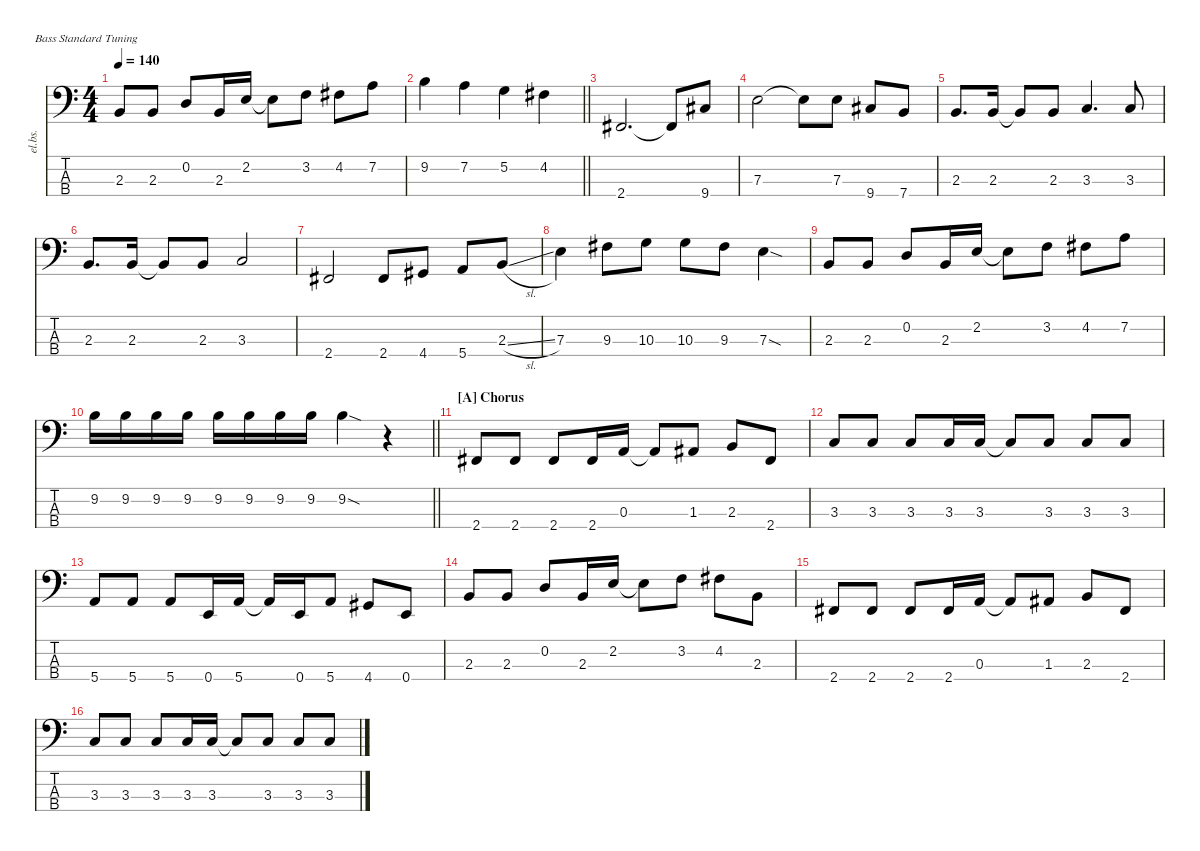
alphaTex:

\defaultSystemsLayout 4
\hideDynamics
\bracketExtendMode nobrackets
\track ("Electric Bass" "el.bs.") {mute instrument electricbassfinger}
\staff {score tabs}
\tuning (G2 D2 A1 E1)
\ts (4 4)
\tempo 140
\clef f4
\ks c
2.3.8{dy mf beam Up} 2.3.8{beam Up} 0.2.8{beam Up} 2.3.16{beam Up} 2.2.16{beam Up} 2.2{t}.8{beam Down} 3.2.8{beam Down} 4.2{acc #}.8{beam Down} 7.2.8{beam Down} |
\barLineRight lightlight
9.2.4{beam Down} 7.2.4{beam Down} 5.2.4{beam Down} 4.2{acc #}.4{beam Down} |
2.4{acc #}.2{d beam Up} 2.4{t acc #}.8{beam Up} 9.4{acc #}.8{beam Up} |
7.3.2{beam Down} 7.3{t}.8{beam Down} 7.3.8{beam Down} 9.4{acc #}.8{beam Up} 7.4.8{beam Up} |
2.3.8{d beam Up} 2.3.16{beam Up} 2.3{t}.8{beam Up} 2.3.8{beam Up} 3.3.4{d beam Up} 3.3.8{beam Up} |
2.3.8{d beam Up} 2.3.16{beam Up} 2.3{t}.8{beam Up} 2.3.8{beam Up} 3.3.2{beam Up} |
2.4{acc #}.2{beam Up} 2.4{acc #}.8{beam Up} 4.4{acc #}.8{beam Up} 5.4.8{beam Up} 2.3{sl}.8{beam Up} |
7.3.4{beam Down} 9.3{acc #}.8{beam Down} 10.3.8{beam Down} 10.3.8{beam Down} 9.3{acc #}.8{beam Down} 7.3{sod}.4{beam Down} |
2.3.8{beam Up} 2.3.8{beam Up} 0.2.8{beam Up} 2.3.16{beam Up} 2.2.16{beam Up} 2.2{t}.8{beam Down} 3.2.8{beam Down} 4.2{acc #}.8{beam Down} 7.2.8{beam Down} |
\barLineRight lightlight
9.2.16{beam Down} 9.2.16{beam Down} 9.2.16{beam Down} 9.2.16{beam Down} 9.2.16{beam Down} 9.2.16{beam Down} 9.2.16{beam Down} 9.2.16{beam Down} 9.2{sod}.4{beam Down} r.4{beam Down} |
\section ("A" "Chorus")
2.4{acc #}.8{beam Up} 2.4{acc #}.8{beam Up} 2.4{acc #}.8{beam Up} 2.4{acc #}.16{beam Up} 0.3.16{beam Up} 0.3{t}.8{beam Up} 1.3{acc #}.8{beam Up} 2.3.8{beam Up} 2.4{acc #}.8{beam Up} |
3.3.8{beam Up} 3.3.8{beam Up} 3.3.8{beam Up} 3.3.16{beam Up} 3.3.16{beam Up} 3.3{t}.8{beam Up} 3.3.8{beam Up} 3.3.8{beam Up} 3.3.8{beam Up} |
5.4.8{beam Up} 5.4.8{beam Up} 5.4.8{beam Up} 0.4.16{beam Up} 5.4.16{beam Up} 5.4{t}.16{beam Up} 0.4.16{beam Up} 5.4.8{beam Up} 4.4{acc #}.8{beam Up} 0.4.8{beam Up} |
2.3.8{beam Up} 2.3.8{beam Up} 0.2.8{beam Up} 2.3.16{beam Up} 2.2.16{beam Up} 2.2{t}.8{beam Down} 3.2.8{beam Down} 4.2{acc #}.8{beam Down} 2.3.8{beam Down} |
2.4{acc #}.8{beam Up} 2.4{acc #}.8{beam Up} 2.4{acc #}.8{beam Up} 2.4{acc #}.16{beam Up} 0.3.16{beam Up} 0.3{t}.8{beam Up} 1.3{acc #}.8{beam Up} 2.3.8{beam Up} 2.4{acc #}.8{beam Up} |
3.3.8{beam Up} 3.3.8{beam Up} 3.3.8{beam Up} 3.3.16{beam Up} 3.3.16{beam Up} 3.3{t}.8{beam Up} 3.3.8{beam Up} 3.3.8{beam Up} 3.3.8{beam Up}
